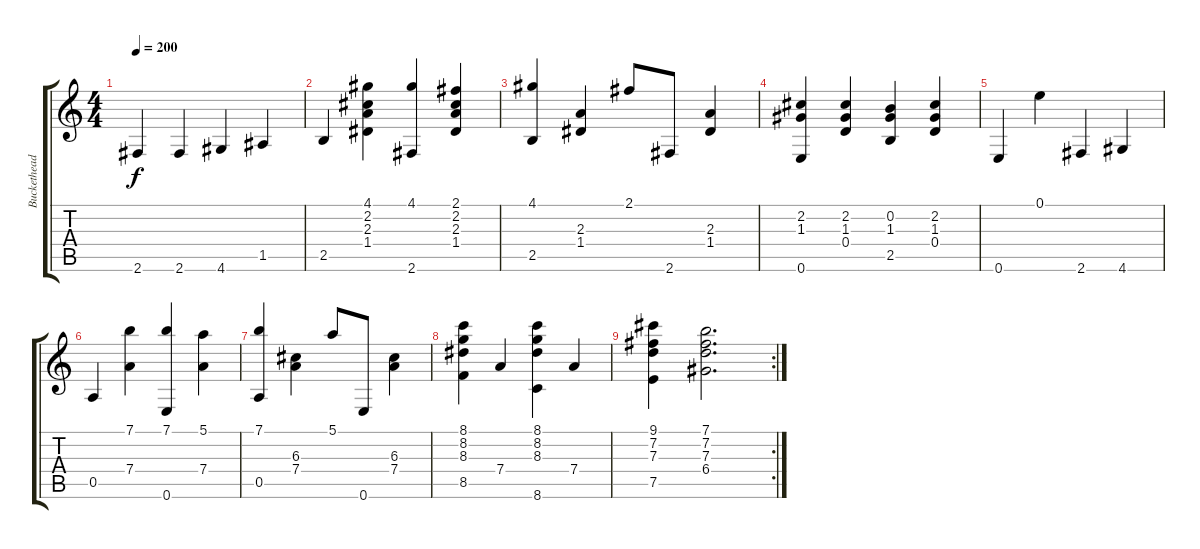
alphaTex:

\track ("Buckethead" "Buckethead") {instrument electricguitarjazz}
\staff {score tabs}
\tuning (E4 B3 G3 D3 A2 E2) {hide}
\ts (4 4)
\tempo 200
\clef g2
\ks c
2.6.4{dy f} 2.6.4 4.6.4 1.5.4 |
2.5.4 (4.1 2.2 2.3 1.4).4 (4.1 2.6).4 (2.1 2.2 2.3 1.4).4 |
(4.1 2.5).4 (2.3 1.4).4 2.1.8 2.6.8 (2.3 1.4).4 |
(2.2 1.3 0.6).4 (2.2 1.3 0.4).4 (0.2 1.3 2.5).4 (2.2 1.3 0.4).4 |
0.6.4 0.1.4 2.6.4 4.6.4 |
0.5.4 (7.1 7.4).4 (7.1 0.6).4 (5.1 7.4).4 |
(7.1 0.5).4 (6.3 7.4).4 5.1.8 0.6.8 (6.3 7.4).4 |
(8.1 8.2 8.3 8.5).4 7.4.4 (8.1 8.2 8.3 8.6).4 7.4.4 |
\rc 2
(9.1 7.2 7.3 7.5).4 (7.1 7.2 7.3 6.4).2{d}
